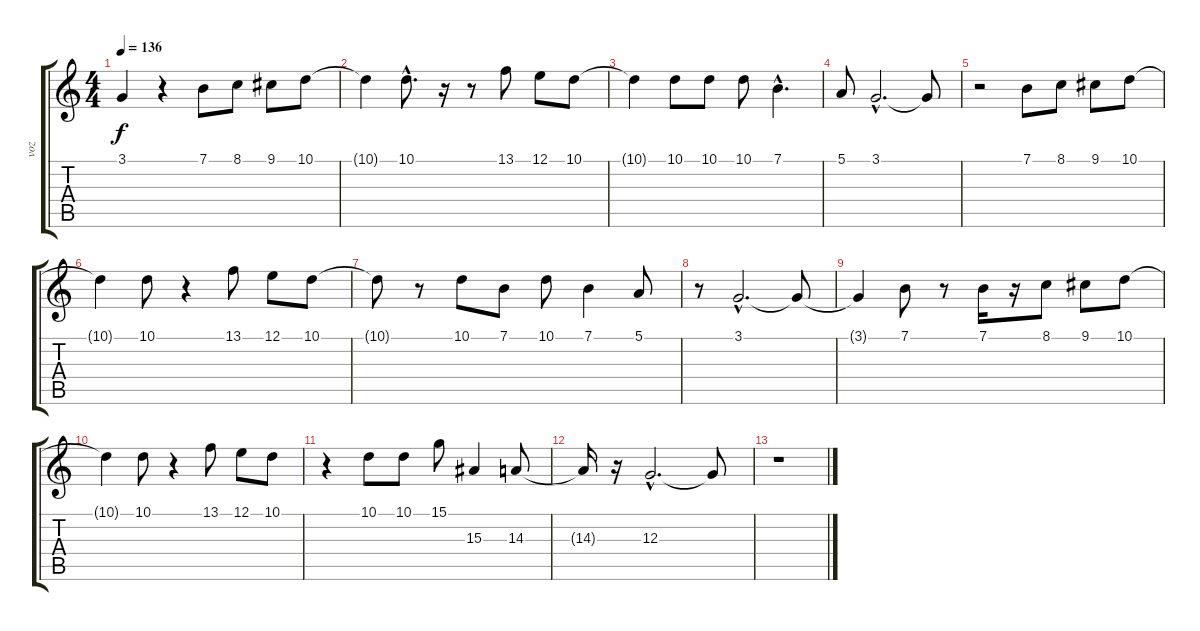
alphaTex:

\track ("voz" "voz") {instrument vibraphone}
\staff {score tabs}
\tuning (E4 B3 G3 D3 A2 E2) {hide}
\ts (4 4)
\tempo 136
\clef g2
\ks c
3.1{t}.4{dy f} r.4 7.1.8 8.1.8 9.1.8 10.1.8 |
10.1{t}.4 10.1{hac}.8{d} r.16 r.8 13.1.8 12.1.8 10.1.8 |
10.1{t}.4 10.1.8 10.1.8 10.1.8 7.1{hac}.4{d} |
5.1.8 3.1{hac}.2{d} 3.1{t}.8 |
r.2 7.1.8 8.1.8 9.1.8 10.1.8 |
10.1{t}.4 10.1.8 r.4 13.1.8 12.1.8 10.1.8 |
10.1{t}.8 r.8 10.1.8 7.1.8 10.1.8 7.1.4 5.1.8 |
r.8 3.1{hac}.2{d} 3.1{t}.8 |
3.1{t}.4 7.1.8 r.8 7.1.16 r.16 8.1.8 9.1.8 10.1.8 |
10.1{t}.4 10.1.8 r.4 13.1.8 12.1.8 10.1.8 |
r.4 10.1.8 10.1.8 15.1.8 15.3.4 14.3.8 |
14.3{t}.16 r.16 12.3{hac}.2{d} 12.3{t}.8 |
r.1
